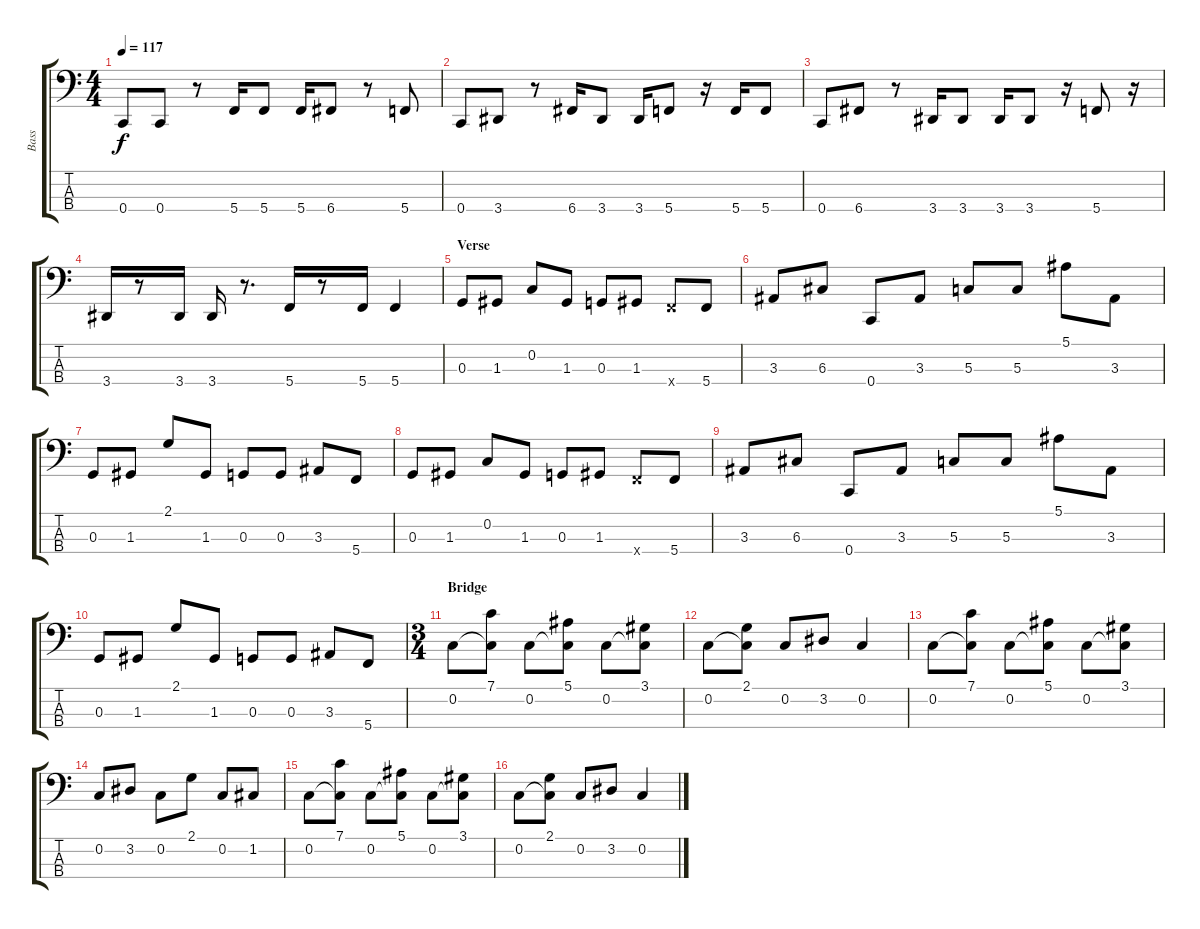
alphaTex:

\track ("Bass" "Bass") {instrument electricbassfinger}
\staff {score tabs}
\tuning (F2 C2 G1 C1) {hide}
\ts (4 4)
\tempo 117
\clef f4
\ks c
0.4.8{dy f} 0.4.8 r.8 5.4.16 5.4.8 5.4.16 6.4.8 r.8 5.4.8 |
0.4.8 3.4.8 r.8 6.4.16 3.4.8 3.4.16 5.4.8 r.16 5.4.16 5.4.8 |
0.4.8 6.4.8 r.8 3.4.16 3.4.8 3.4.16 3.4.8 r.16 5.4.8 r.16 |
3.4.16 r.8 3.4.16 3.4.16 r.8{d} 5.4.16 r.8 5.4.16 5.4.4 |
\section ("" "Verse")
0.3.8 1.3.8 0.2.8 1.3.8 0.3.8 1.3.8 5.4{x}.8 5.4.8 |
3.3.8 6.3.8 0.4.8 3.3.8 5.3.8 5.3.8 5.1.8 3.3.8 |
0.3.8 1.3.8 2.1.8 1.3.8 0.3.8 0.3.8 3.3.8 5.4.8 |
0.3.8 1.3.8 0.2.8 1.3.8 0.3.8 1.3.8 5.4{x}.8 5.4.8 |
3.3.8 6.3.8 0.4.8 3.3.8 5.3.8 5.3.8 5.1.8 3.3.8 |
0.3.8 1.3.8 2.1.8 1.3.8 0.3.8 0.3.8 3.3.8 5.4.8 |
\ts (3 4)
\section ("" "Bridge")
0.2.8 (7.1 0.2{t}).8 0.2.8 (5.1 0.2{t}).8 0.2.8 (3.1 0.2{t}).8 |
0.2.8 (2.1 0.2{t}).8 0.2.8 3.2.8 0.2.4 |
0.2.8 (7.1 0.2{t}).8 0.2.8 (5.1 0.2{t}).8 0.2.8 (3.1 0.2{t}).8 |
0.2.8 3.2.8 0.2.8 2.1.8 0.2.8 1.2.8 |
0.2.8 (7.1 0.2{t}).8 0.2.8 (5.1 0.2{t}).8 0.2.8 (3.1 0.2{t}).8 |
0.2.8 (2.1 0.2{t}).8 0.2.8 3.2.8 0.2.4
